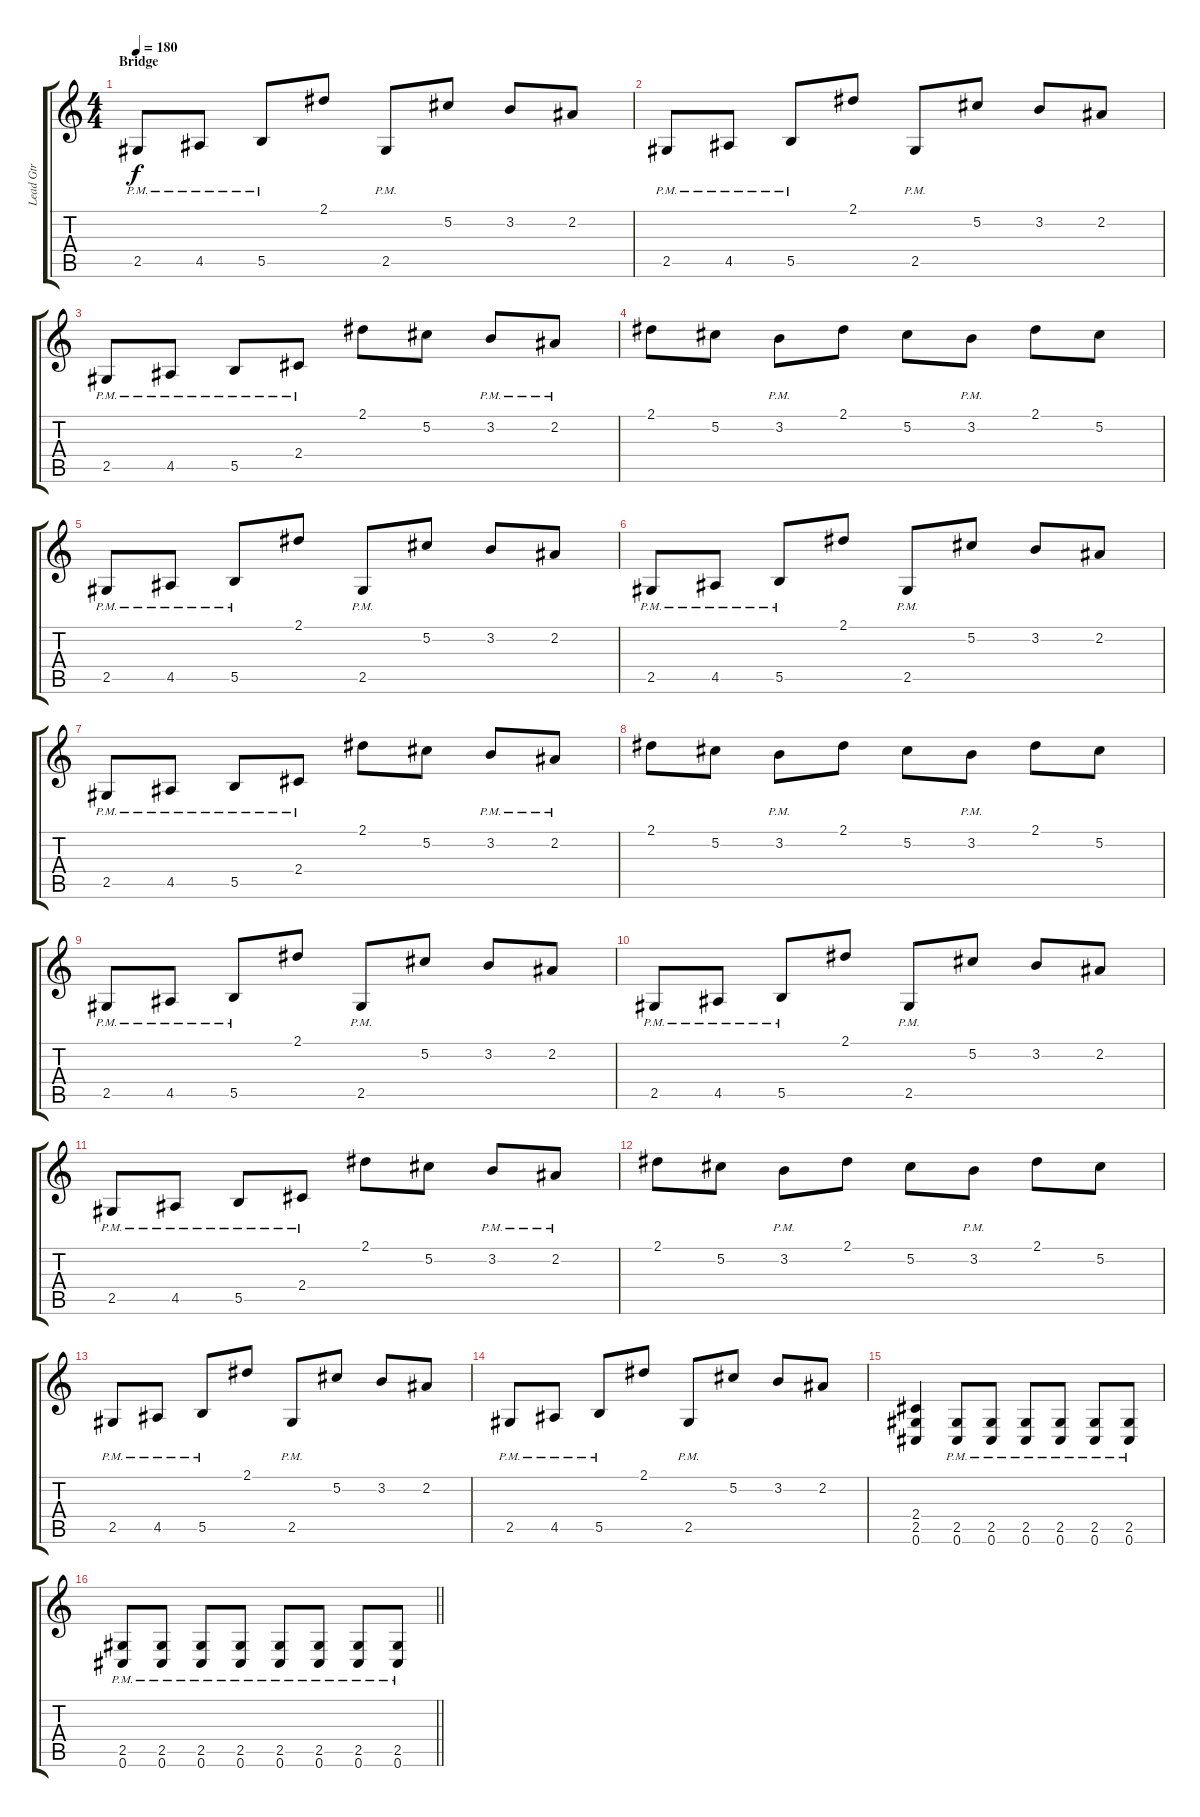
\track ("Lead Gtr" "Lead Gtr") {instrument distortionguitar}
\staff {score tabs}
\tuning (Db4 Ab3 E3 B2 Gb2 Db2) {hide}
\ts (4 4)
\section ("" "Bridge")
\tempo 180
\clef g2
\ks c
2.5{pm}.8{dy f} 4.5{pm}.8 5.5{pm}.8 2.1.8 2.5{pm}.8 5.2.8 3.2.8 2.2.8 |
2.5{pm}.8 4.5{pm}.8 5.5{pm}.8 2.1.8 2.5{pm}.8 5.2.8 3.2.8 2.2.8 |
2.5{pm}.8 4.5{pm}.8 5.5{pm}.8 2.4{pm}.8 2.1.8 5.2.8 3.2{pm}.8 2.2{pm}.8 |
2.1.8 5.2.8 3.2{pm}.8 2.1.8 5.2.8 3.2{pm}.8 2.1.8 5.2.8 |
2.5{pm}.8 4.5{pm}.8 5.5{pm}.8 2.1.8 2.5{pm}.8 5.2.8 3.2.8 2.2.8 |
2.5{pm}.8 4.5{pm}.8 5.5{pm}.8 2.1.8 2.5{pm}.8 5.2.8 3.2.8 2.2.8 |
2.5{pm}.8 4.5{pm}.8 5.5{pm}.8 2.4{pm}.8 2.1.8 5.2.8 3.2{pm}.8 2.2{pm}.8 |
2.1.8 5.2.8 3.2{pm}.8 2.1.8 5.2.8 3.2{pm}.8 2.1.8 5.2.8 |
2.5{pm}.8 4.5{pm}.8 5.5{pm}.8 2.1.8 2.5{pm}.8 5.2.8 3.2.8 2.2.8 |
2.5{pm}.8 4.5{pm}.8 5.5{pm}.8 2.1.8 2.5{pm}.8 5.2.8 3.2.8 2.2.8 |
2.5{pm}.8 4.5{pm}.8 5.5{pm}.8 2.4{pm}.8 2.1.8 5.2.8 3.2{pm}.8 2.2{pm}.8 |
2.1.8 5.2.8 3.2{pm}.8 2.1.8 5.2.8 3.2{pm}.8 2.1.8 5.2.8 |
2.5{pm}.8 4.5{pm}.8 5.5{pm}.8 2.1.8 2.5{pm}.8 5.2.8 3.2.8 2.2.8 |
2.5{pm}.8 4.5{pm}.8 5.5{pm}.8 2.1.8 2.5{pm}.8 5.2.8 3.2.8 2.2.8 |
(2.4 2.5 0.6).4 (2.5{pm} 0.6{pm}).8 (2.5{pm} 0.6{pm}).8 (2.5{pm} 0.6{pm}).8 (2.5{pm} 0.6{pm}).8 (2.5{pm} 0.6{pm}).8 (2.5{pm} 0.6{pm}).8 |
\barLineRight lightlight
(2.5{pm} 0.6{pm}).8 (2.5{pm} 0.6{pm}).8 (2.5{pm} 0.6{pm}).8 (2.5{pm} 0.6{pm}).8 (2.5{pm} 0.6{pm}).8 (2.5{pm} 0.6{pm}).8 (2.5{pm} 0.6{pm}).8 (2.5{pm} 0.6{pm}).8
